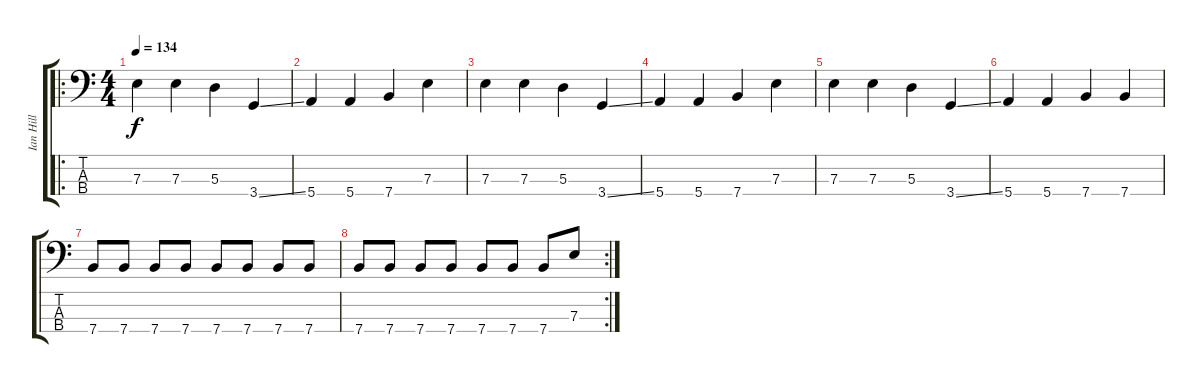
\track ("Ian Hill" "Ian Hill") {instrument electricbasspick}
\staff {score tabs}
\tuning (G2 D2 A1 E1) {hide}
\ro
\ts (4 4)
\tempo 134
\clef f4
\ks c
7.3.4{dy f} 7.3.4 5.3.4 3.4{ss}.4 |
5.4.4 5.4.4 7.4.4 7.3.4 |
7.3.4 7.3.4 5.3.4 3.4{ss}.4 |
5.4.4 5.4.4 7.4.4 7.3.4 |
7.3.4 7.3.4 5.3.4 3.4{ss}.4 |
5.4.4 5.4.4 7.4.4 7.4.4 |
7.4.8 7.4.8 7.4.8 7.4.8 7.4.8 7.4.8 7.4.8 7.4.8 |
\rc 2
7.4.8 7.4.8 7.4.8 7.4.8 7.4.8 7.4.8 7.4.8 7.3.8
